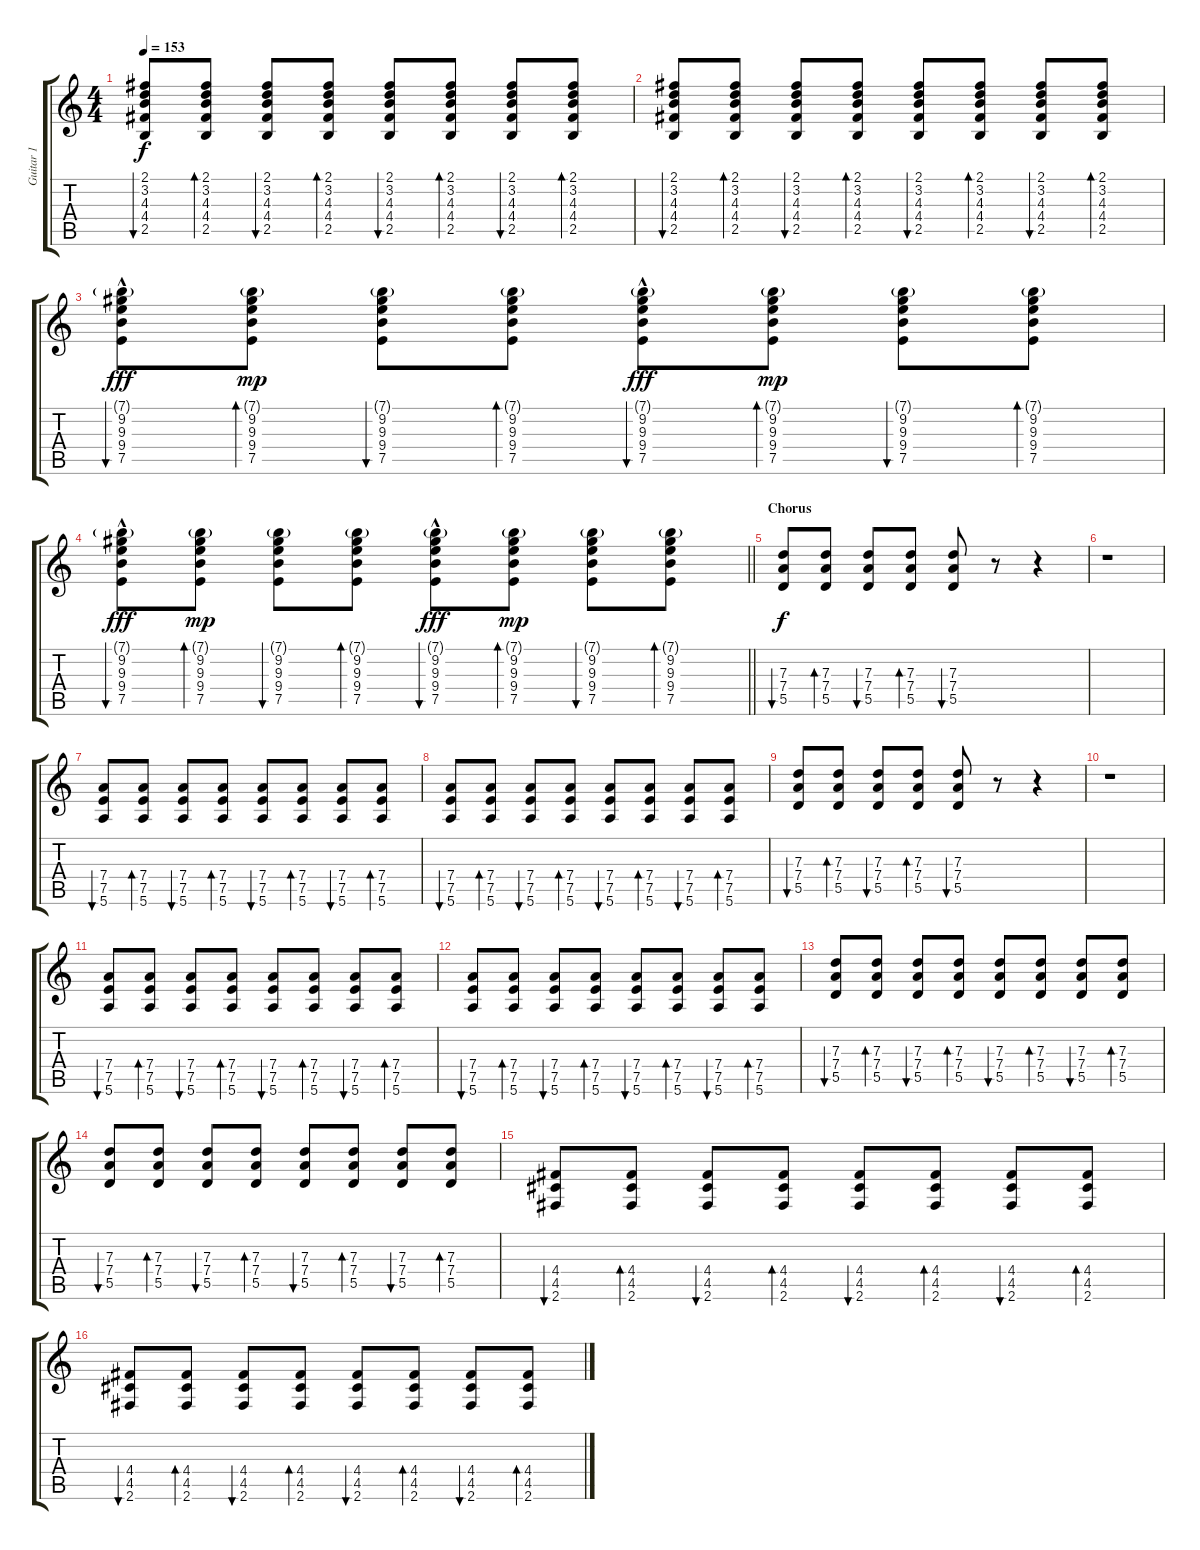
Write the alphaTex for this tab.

\track ("Guitar 1" "Guitar 1") {instrument acousticguitarnylon}
\staff {score tabs}
\tuning (E4 B3 G3 D3 A2 E2) {hide}
\ts (4 4)
\tempo 153
\clef g2
\ks c
(2.1 3.2 4.3 4.4 2.5).8{bu 60 dy f} (2.1 3.2 4.3 4.4 2.5).8{bd 60} (2.1 3.2 4.3 4.4 2.5).8{bu 60} (2.1 3.2 4.3 4.4 2.5).8{bd 60} (2.1 3.2 4.3 4.4 2.5).8{bu 60} (2.1 3.2 4.3 4.4 2.5).8{bd 60} (2.1 3.2 4.3 4.4 2.5).8{bu 60} (2.1 3.2 4.3 4.4 2.5).8{bd 60} |
(2.1 3.2 4.3 4.4 2.5).8{bu 60} (2.1 3.2 4.3 4.4 2.5).8{bd 60} (2.1 3.2 4.3 4.4 2.5).8{bu 60} (2.1 3.2 4.3 4.4 2.5).8{bd 60} (2.1 3.2 4.3 4.4 2.5).8{bu 60} (2.1 3.2 4.3 4.4 2.5).8{bd 60} (2.1 3.2 4.3 4.4 2.5).8{bu 60} (2.1 3.2 4.3 4.4 2.5).8{bd 60} |
(7.1{g} 9.2 9.3 9.4 7.5{hac}).8{bu 60 dy fff} (7.1{g} 9.2 9.3 9.4 7.5).8{bd 60 dy mp} (7.1{g} 9.2 9.3 9.4 7.5).8{bu 60} (7.1{g} 9.2 9.3 9.4 7.5).8{bd 60} (7.1{g} 9.2 9.3 9.4 7.5{hac}).8{bu 60 dy fff} (7.1{g} 9.2 9.3 9.4 7.5).8{bd 60 dy mp} (7.1{g} 9.2 9.3 9.4 7.5).8{bu 60} (7.1{g} 9.2 9.3 9.4 7.5).8{bd 60} |
\barLineRight lightlight
(7.1{g} 9.2 9.3 9.4 7.5{hac}).8{bu 60 dy fff} (7.1{g} 9.2 9.3 9.4 7.5).8{bd 60 dy mp} (7.1{g} 9.2 9.3 9.4 7.5).8{bu 60} (7.1{g} 9.2 9.3 9.4 7.5).8{bd 60} (7.1{g} 9.2 9.3 9.4 7.5{hac}).8{bu 60 dy fff} (7.1{g} 9.2 9.3 9.4 7.5).8{bd 60 dy mp} (7.1{g} 9.2 9.3 9.4 7.5).8{bu 60} (7.1{g} 9.2 9.3 9.4 7.5).8{bd 60} |
\section ("" "Chorus")
(7.3 7.4 5.5).8{bu 60 dy f} (7.3 7.4 5.5).8{bd 60} (7.3 7.4 5.5).8{bu 60} (7.3 7.4 5.5).8{bd 60} (7.3 7.4 5.5).8{bu 60} r.8 r.4 |
r.1 |
(7.4 7.5 5.6).8{bu 60} (7.4 7.5 5.6).8{bd 60} (7.4 7.5 5.6).8{bu 60} (7.4 7.5 5.6).8{bd 60} (7.4 7.5 5.6).8{bu 60} (7.4 7.5 5.6).8{bd 60} (7.4 7.5 5.6).8{bu 60} (7.4 7.5 5.6).8{bd 60} |
(7.4 7.5 5.6).8{bu 60} (7.4 7.5 5.6).8{bd 60} (7.4 7.5 5.6).8{bu 60} (7.4 7.5 5.6).8{bd 60} (7.4 7.5 5.6).8{bu 60} (7.4 7.5 5.6).8{bd 60} (7.4 7.5 5.6).8{bu 60} (7.4 7.5 5.6).8{bd 60} |
(7.3 7.4 5.5).8{bu 60} (7.3 7.4 5.5).8{bd 60} (7.3 7.4 5.5).8{bu 60} (7.3 7.4 5.5).8{bd 60} (7.3 7.4 5.5).8{bu 60} r.8 r.4 |
r.1 |
(7.4 7.5 5.6).8{bu 60} (7.4 7.5 5.6).8{bd 60} (7.4 7.5 5.6).8{bu 60} (7.4 7.5 5.6).8{bd 60} (7.4 7.5 5.6).8{bu 60} (7.4 7.5 5.6).8{bd 60} (7.4 7.5 5.6).8{bu 60} (7.4 7.5 5.6).8{bd 60} |
(7.4 7.5 5.6).8{bu 60} (7.4 7.5 5.6).8{bd 60} (7.4 7.5 5.6).8{bu 60} (7.4 7.5 5.6).8{bd 60} (7.4 7.5 5.6).8{bu 60} (7.4 7.5 5.6).8{bd 60} (7.4 7.5 5.6).8{bu 60} (7.4 7.5 5.6).8{bd 60} |
(7.3 7.4 5.5).8{bu 60} (7.3 7.4 5.5).8{bd 60} (7.3 7.4 5.5).8{bu 60} (7.3 7.4 5.5).8{bd 60} (7.3 7.4 5.5).8{bu 60} (7.3 7.4 5.5).8{bd 60} (7.3 7.4 5.5).8{bu 60} (7.3 7.4 5.5).8{bd 60} |
(7.3 7.4 5.5).8{bu 60} (7.3 7.4 5.5).8{bd 60} (7.3 7.4 5.5).8{bu 60} (7.3 7.4 5.5).8{bd 60} (7.3 7.4 5.5).8{bu 60} (7.3 7.4 5.5).8{bd 60} (7.3 7.4 5.5).8{bu 60} (7.3 7.4 5.5).8{bd 60} |
(4.4 4.5 2.6).8{bu 60} (4.4 4.5 2.6).8{bd 60} (4.4 4.5 2.6).8{bu 60} (4.4 4.5 2.6).8{bd 60} (4.4 4.5 2.6).8{bu 60} (4.4 4.5 2.6).8{bd 60} (4.4 4.5 2.6).8{bu 60} (4.4 4.5 2.6).8{bd 60} |
(4.4 4.5 2.6).8{bu 60} (4.4 4.5 2.6).8{bd 60} (4.4 4.5 2.6).8{bu 60} (4.4 4.5 2.6).8{bd 60} (4.4 4.5 2.6).8{bu 60} (4.4 4.5 2.6).8{bd 60} (4.4 4.5 2.6).8{bu 60} (4.4 4.5 2.6).8{bd 60}
